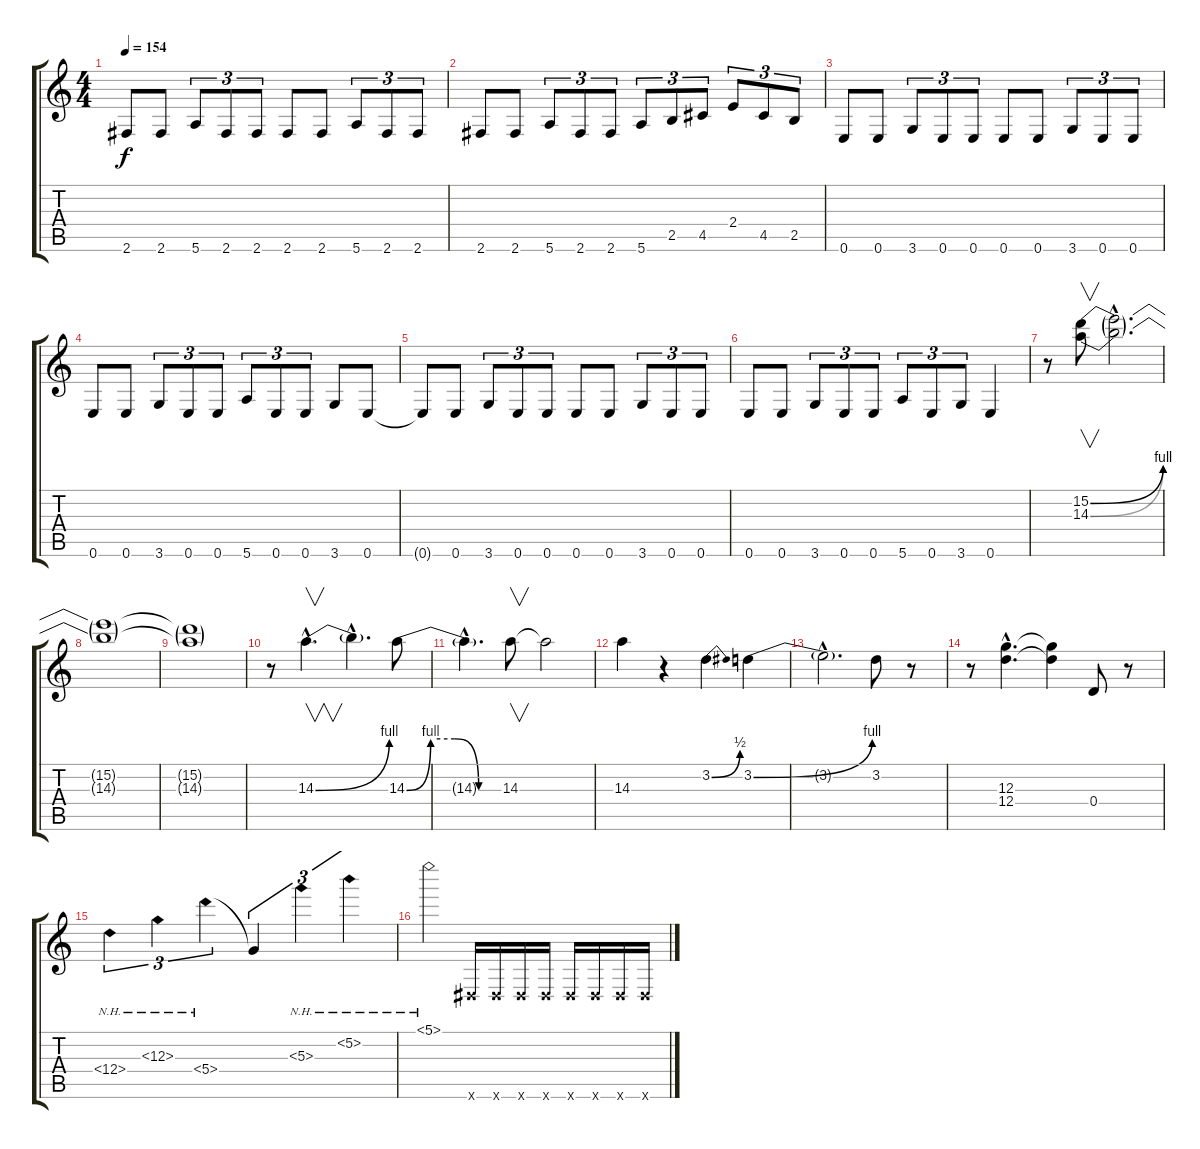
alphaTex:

\track "" {instrument distortionguitar}
\staff {score tabs}
\tuning (E4 B3 G3 D3 A2 E2) {hide}
\ts (4 4)
\tempo 154
\clef g2
\ks c
2.6.8{dy f} 2.6.8 5.6.8{tu (3 2)} 2.6.8{tu (3 2)} 2.6.8{tu (3 2)} 2.6.8 2.6.8 5.6.8{tu (3 2)} 2.6.8{tu (3 2)} 2.6.8{tu (3 2)} |
2.6.8 2.6.8 5.6.8{tu (3 2)} 2.6.8{tu (3 2)} 2.6.8{tu (3 2)} 5.6.8{tu (3 2)} 2.5.8{tu (3 2)} 4.5.8{tu (3 2)} 2.4.8{tu (3 2)} 4.5.8{tu (3 2)} 2.5.8{tu (3 2)} |
0.6.8 0.6.8 3.6.8{tu (3 2)} 0.6.8{tu (3 2)} 0.6.8{tu (3 2)} 0.6.8 0.6.8 3.6.8{tu (3 2)} 0.6.8{tu (3 2)} 0.6.8{tu (3 2)} |
0.6.8 0.6.8 3.6.8{tu (3 2)} 0.6.8{tu (3 2)} 0.6.8{tu (3 2)} 5.6.8{tu (3 2)} 0.6.8{tu (3 2)} 0.6.8{tu (3 2)} 3.6.8 0.6.8 |
0.6{t}.8 0.6.8 3.6.8{tu (3 2)} 0.6.8{tu (3 2)} 0.6.8{tu (3 2)} 0.6.8 0.6.8 3.6.8{tu (3 2)} 0.6.8{tu (3 2)} 0.6.8{tu (3 2)} |
0.6.8 0.6.8 3.6.8{tu (3 2)} 0.6.8{tu (3 2)} 0.6.8{tu (3 2)} 5.6.8{tu (3 2)} 0.6.8{tu (3 2)} 3.6.8{tu (3 2)} 0.6.4 |
r.8 (15.2{be (bend 0 0 60 4)} 14.3{be (bend 0 0 60 4)}).8{v} (15.2{hac t} 14.3{hac t}).2{d} |
(15.2{t} 14.3{t}).1 |
(15.2{t} 14.3{t}).1 |
r.8 14.3{be (bend 0 0 60 4) hac}.4{v d} 14.3{hac t}.4{d} 14.3{be (custom 0 0 15 4 30 4 45 0 60 0)}.8 |
14.3{hac t}.4{d} 14.3.8{v} 14.3{t}.2 |
14.3.4 r.4 3.2{be (bend 0 0 60 2)}.4 3.2{be (bend 0 0 60 4)}.4 |
3.2{hac t}.2{d} 3.2.8 r.8 |
r.8 (12.3{hac} 12.4{hac}).4{d} (12.3{t} 12.4{t}).4 0.4.8 r.8 |
12.4{nh}.4{tu (3 2)} 12.3{nh}.4{tu (3 2)} 5.4{nh}.4{tu (3 2)} 5.4{t}.4{tu (3 2)} 5.3{nh}.4{tu (3 2)} 5.2{nh}.4{tu (3 2)} |
5.1{nh}.2 -1.6{x}.16 -1.6{x}.16 -1.6{x}.16 -1.6{x}.16 -1.6{x}.16 -1.6{x}.16 -1.6{x}.16 -1.6{x}.16
